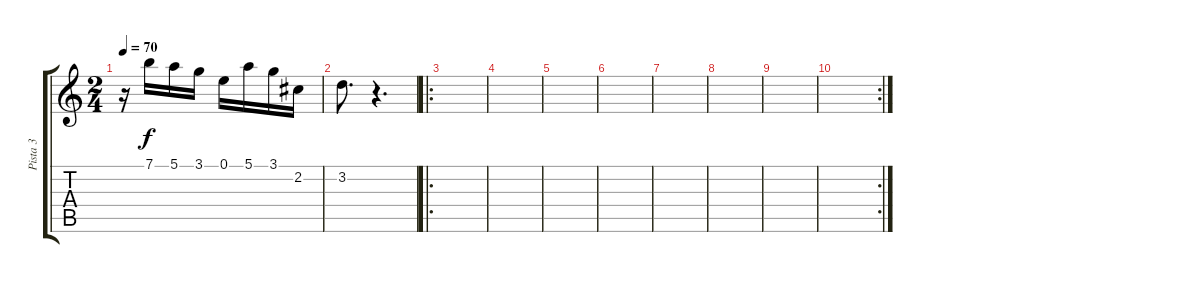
\track ("Pista 3" "Pista 3") {instrument acousticguitarsteel}
\staff {score tabs}
\tuning (E4 B3 G3 D3 A2 E2) {hide}
\ts (2 4)
\tempo 70
\clef g2
\ks c
r.16{dy f} 7.1.16 5.1.16 3.1.16 0.1.16 5.1.16 3.1.16 2.2.16 |
3.2.8{d} r.4{d} |
\ro
|
|
|
|
|
|
|
\rc 2
